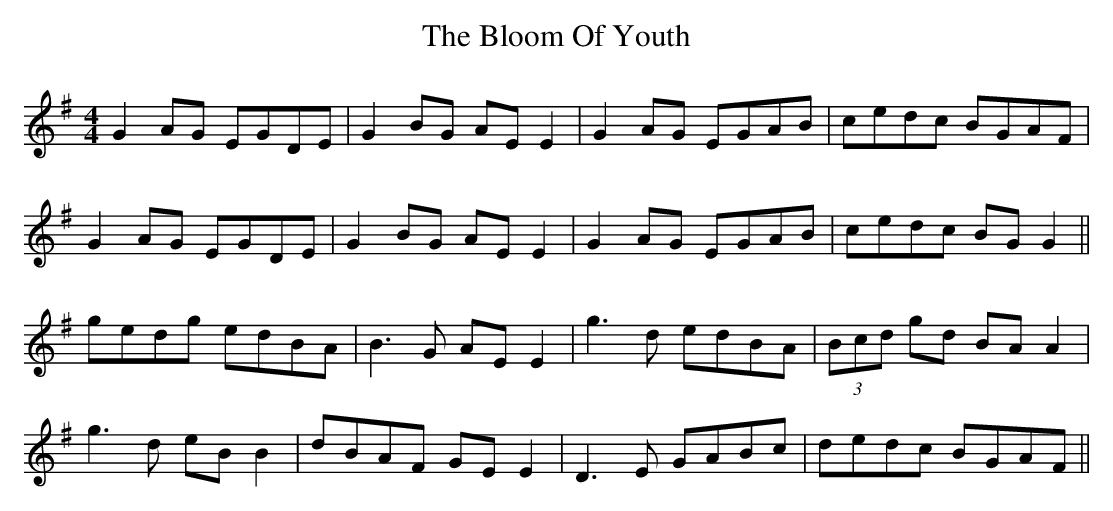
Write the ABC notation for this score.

X:1
T: The Bloom Of Youth
M: 4/4
L: 1/8
K: Gmaj
G2 AG EGDE|G2BG AE E2|G2 AG EGAB|cedc BGAF|
G2 AG EGDE|G2BG AE E2|G2 AG EGAB|cedc BG G2||
gedg edBA|B3G AE E2|g3d edBA|(3Bcd gd BA A2|
g3d eB B2|dBAF GE E2|D3E GABc|dedc BGAF||
